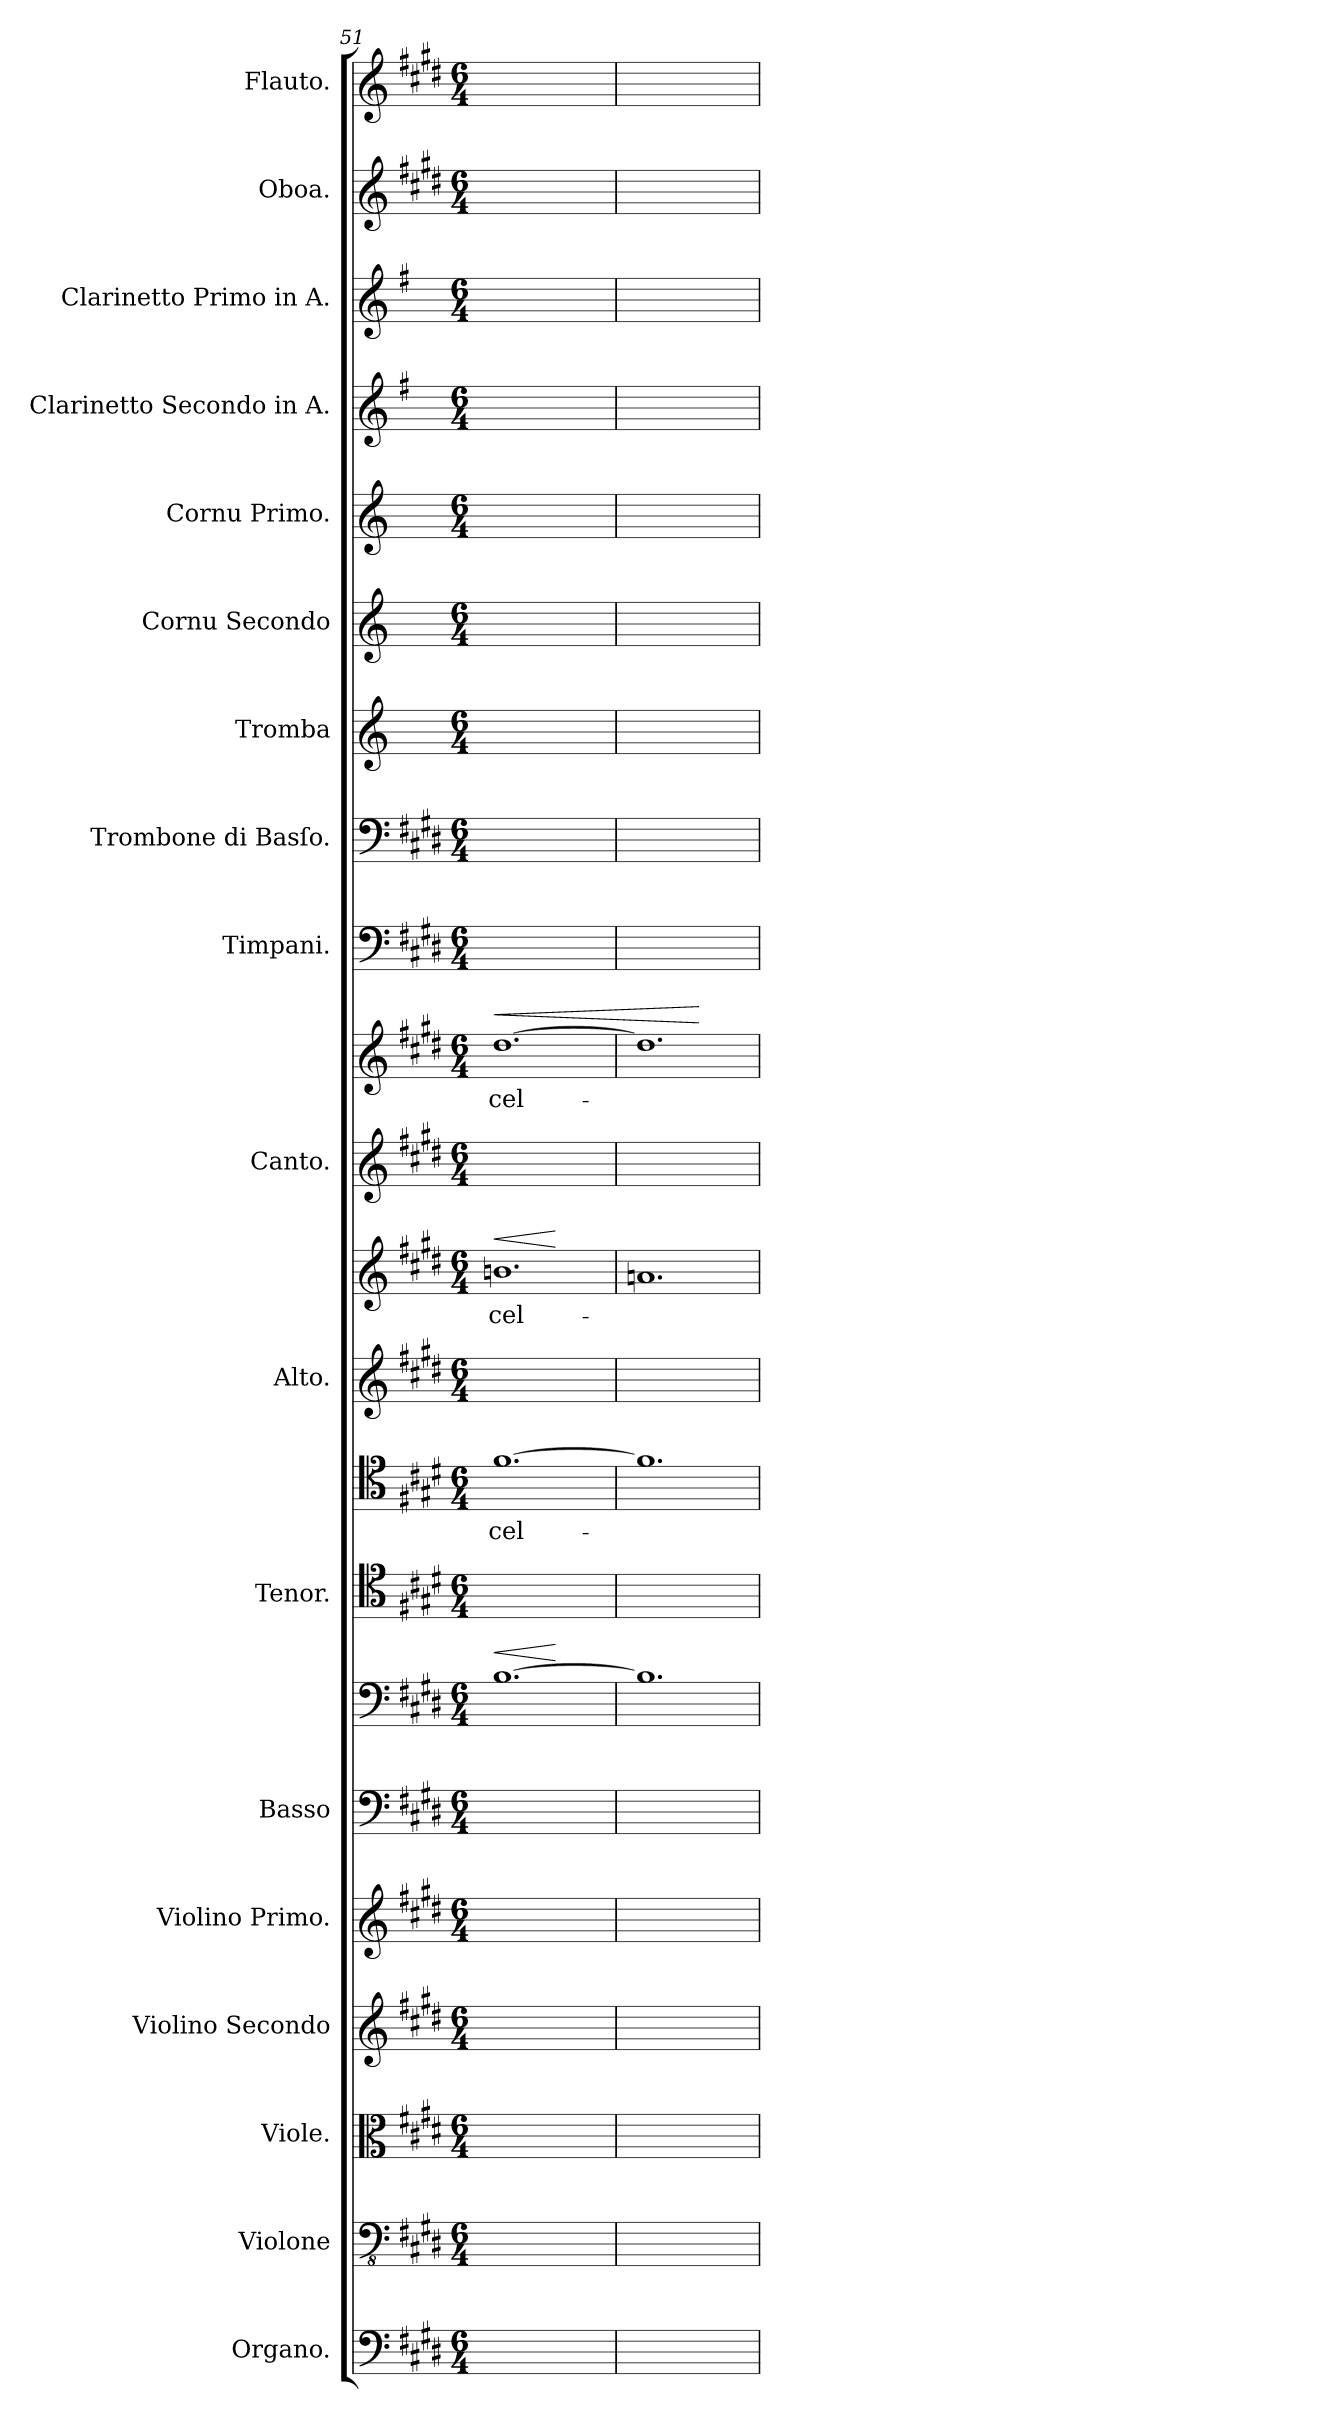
**kern	**kern	**kern	**kern	**kern	**kern	**kern	**dynam	**kern	**kern	**text	**kern	**kern	**text	**dynam	**kern	**kern	**text	**dynam	**kern	**kern	**kern	**kern	**kern	**kern	**kern	**kern	**kern
*part22	*part21	*part20	*part19	*part18	*part17	*part16	*part16	*part15	*part14	*part14	*part13	*part12	*part12	*part12	*part11	*part10	*part10	*part10	*part9	*part8	*part7	*part6	*part5	*part4	*part3	*part2	*part1
*staff22	*staff21	*staff20	*staff19	*staff18	*staff17	*staff16	*staff16	*staff15	*staff14	*staff14	*staff13	*staff12	*staff12	*staff12	*staff11	*staff10	*staff10	*staff10	*staff9	*staff8	*staff7	*staff6	*staff5	*staff4	*staff3	*staff2	*staff1
*I"Organo.	*I"Violone	*I"Viole.	*I"Violino Secondo	*I"Violino Primo.	*I"Basso	*	*	*I"Tenor.	*	*	*I"Alto.	*	*	*	*I"Canto.	*	*	*	*I"Timpani.	*I"Trombone di Basſo.	*I"Tromba	*I"Cornu Secondo	*I"Cornu Primo.	*I"Clarinetto Secondo in A.	*I"Clarinetto Primo in A.	*I"Oboa.	*I"Flauto.
*I'org	*I'vlne	*	*I'vl 2	*I'vl 1	*I'B	*	*	*I'T	*	*	*I'A	*	*	*	*I'C	*	*	*	*I'timp	*	*I'tr	*I'cor 2	*I'cor 1	*I'cl 2 in A	*I'cl 1 in A	*I'ob	*I'fl
*clefF4	*clefFv4	*clefC3	*clefG2	*clefG2	*clefF4	*clefF4	*	*clefC4	*clefC4	*	*clefG2	*clefG2	*	*	*clefG2	*clefG2	*	*	*clefF4	*clefF4	*clefG2	*clefG2	*clefG2	*clefG2	*clefG2	*clefG2	*clefG2
*	*	*	*	*	*	*	*	*	*	*	*	*	*	*	*	*	*	*	*	*	*ITrd-2c-4	*ITrd5c8	*ITrd5c8	*ITrd2c3	*ITrd2c3	*	*
*k[f#c#g#d#]	*k[f#c#g#d#]	*k[f#c#g#d#]	*k[f#c#g#d#]	*k[f#c#g#d#]	*k[f#c#g#d#]	*k[f#c#g#d#]	*	*k[f#c#g#d#]	*k[f#c#g#d#]	*	*k[f#c#g#d#]	*k[f#c#g#d#]	*	*	*k[f#c#g#d#]	*k[f#c#g#d#]	*	*	*k[f#c#g#d#]	*k[f#c#g#d#]	*k[f#c#g#d#]	*k[f#c#g#d#]	*k[f#c#g#d#]	*k[f#c#g#d#]	*k[f#c#g#d#]	*k[f#c#g#d#]	*k[f#c#g#d#]
*M6/4	*M6/4	*M6/4	*M6/4	*M6/4	*M6/4	*M6/4	*	*M6/4	*M6/4	*	*M6/4	*M6/4	*	*	*M6/4	*M6/4	*	*	*M6/4	*M6/4	*M6/4	*M6/4	*M6/4	*M6/4	*M6/4	*M6/4	*M6/4
=51	=51	=51	=51	=51	=51	=51	=51	=51	=51	=51	=51	=51	=51	=51	=51	=51	=51	=51	=51	=51	=51	=51	=51	=51	=51	=51	=51
!	!	!	!	!	!	!	!LO:HP:a	!	!	!	!	!	!	!LO:HP:a	!	!	!	!	!	!	!	!	!	!	!	!	!
1.ryy	1.ryy	1.ryy	1.ryy	1.ryy	1.ryy	[1.B	<	1.ryy	[1.f#	-cel-	1.ryy	1.bn	-cel-	<	1.ryy	[1.dd#	-cel-	<	1.ryy	1.ryy	1.ryy	1.ryy	1.ryy	1.ryy	1.ryy	1.ryy	1.ryy
.	.	.	.	.	.	.	[	.	.	.	.	.	.	[	.	.	.	.	.	.	.	.	.	.	.	.	.
=52	=52	=52	=52	=52	=52	=52	=52	=52	=52	=52	=52	=52	=52	=52	=52	=52	=52	=52	=52	=52	=52	=52	=52	=52	=52	=52	=52
1.ryy	1.ryy	1.ryy	1.ryy	1.ryy	1.ryy	1.B]	.	1.ryy	1.f#]	.	1.ryy	1.an	.	.	1.ryy	1.dd#]	.	.	1.ryy	1.ryy	1.ryy	1.ryy	1.ryy	1.ryy	1.ryy	1.ryy	1.ryy
.	.	.	.	.	.	.	.	.	.	.	.	.	.	.	.	.	.	[	.	.	.	.	.	.	.	.	.
=	=	=	=	=	=	=	=	=	=	=	=	=	=	=	=	=	=	=	=	=	=	=	=	=	=	=	=
*-	*-	*-	*-	*-	*-	*-	*-	*-	*-	*-	*-	*-	*-	*-	*-	*-	*-	*-	*-	*-	*-	*-	*-	*-	*-	*-	*-
